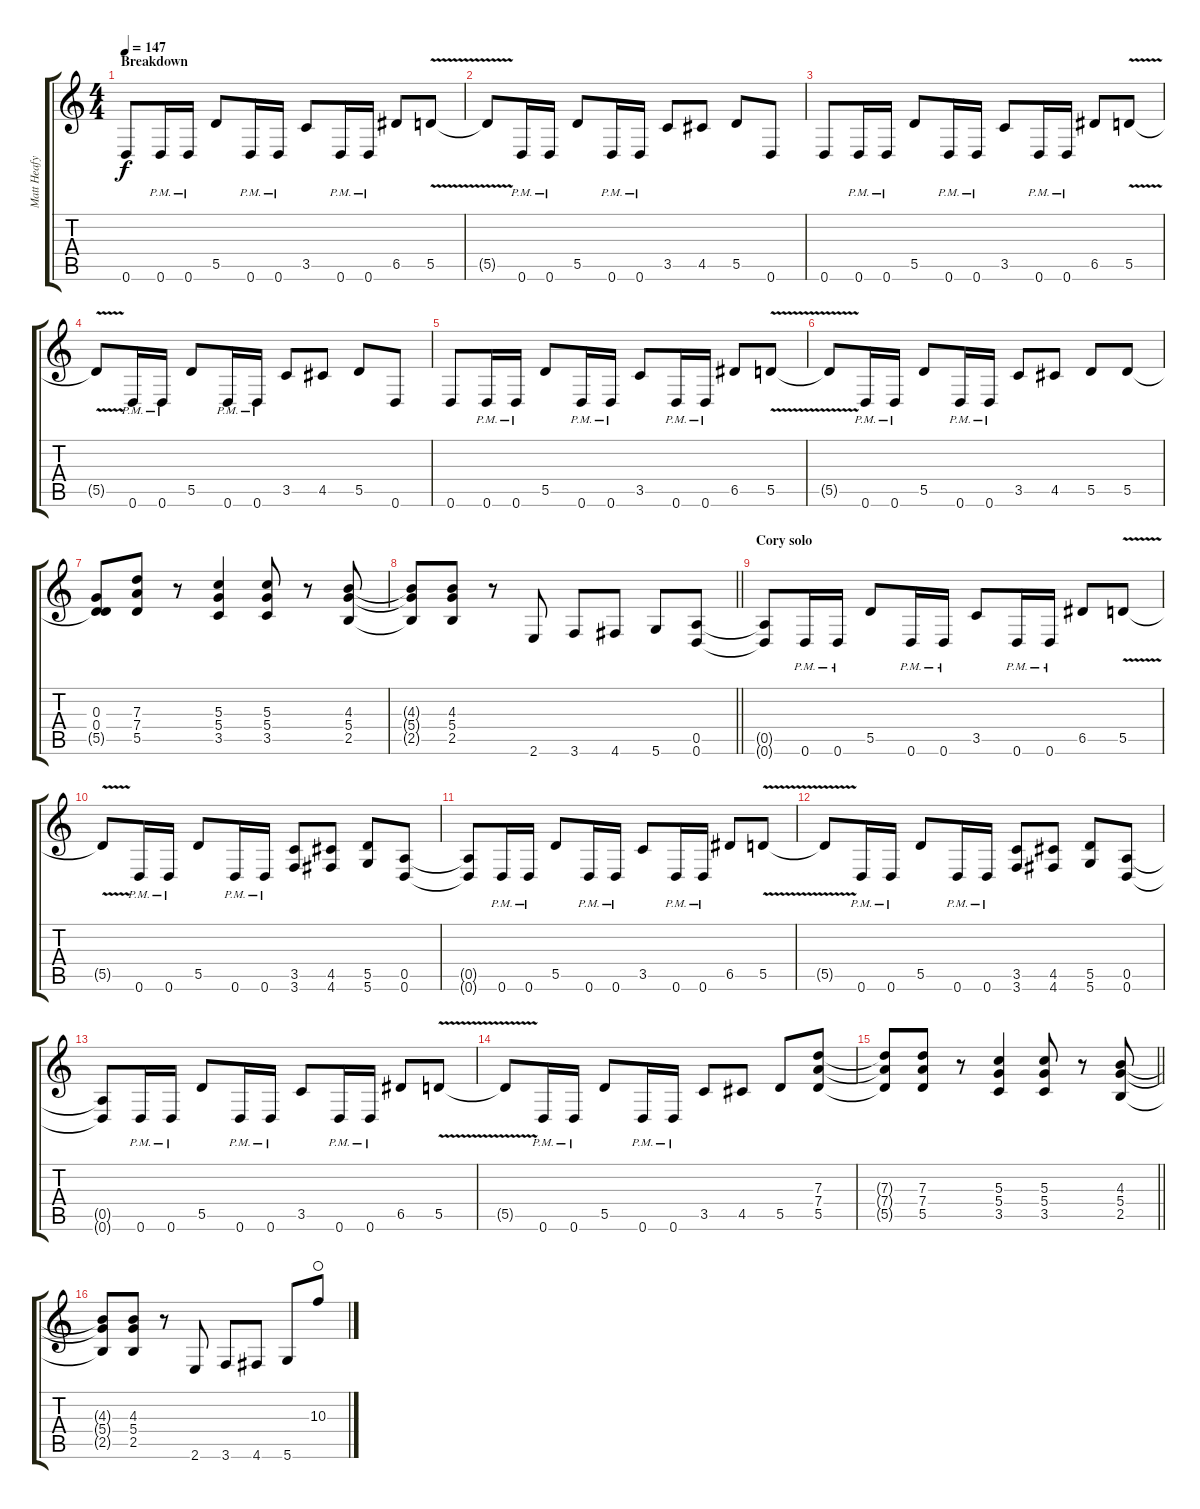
\track ("Matt Heafy" "Matt Heafy") {instrument distortionguitar}
\staff {score tabs}
\tuning (E4 B3 G3 D3 A2 D2) {hide}
\ts (4 4)
\section ("" "Breakdown")
\tempo 147
\clef g2
\ks c
0.6.8{dy f} 0.6{pm}.16 0.6{pm}.16 5.5.8 0.6{pm}.16 0.6{pm}.16 3.5.8 0.6{pm}.16 0.6{pm}.16 6.5.8 5.5{v}.8 |
5.5{t}.8 0.6{pm}.16 0.6{pm}.16 5.5.8 0.6{pm}.16 0.6{pm}.16 3.5.8 4.5.8 5.5.8 0.6.8 |
0.6.8 0.6{pm}.16 0.6{pm}.16 5.5.8 0.6{pm}.16 0.6{pm}.16 3.5.8 0.6{pm}.16 0.6{pm}.16 6.5.8 5.5{v}.8 |
5.5{t}.8 0.6{pm}.16 0.6{pm}.16 5.5.8 0.6{pm}.16 0.6{pm}.16 3.5.8 4.5.8 5.5.8 0.6.8 |
0.6.8 0.6{pm}.16 0.6{pm}.16 5.5.8 0.6{pm}.16 0.6{pm}.16 3.5.8 0.6{pm}.16 0.6{pm}.16 6.5.8 5.5{v}.8 |
5.5{t}.8 0.6{pm}.16 0.6{pm}.16 5.5.8 0.6{pm}.16 0.6{pm}.16 3.5.8 4.5.8 5.5.8 5.5.8 |
(0.3 0.4 5.5{t}).8 (7.3 7.4 5.5).8 r.8 (5.3 5.4 3.5).4 (5.3 5.4 3.5).8 r.8 (4.3 5.4 2.5).8 |
\barLineRight lightlight
(4.3{t} 5.4{t} 2.5{t}).8 (4.3 5.4 2.5).8 r.8 2.6.8 3.6.8 4.6.8 5.6.8 (0.5 0.6).8 |
\section ("" "Cory solo")
(0.5{t} 0.6{t}).8 0.6{pm}.16 0.6{pm}.16 5.5.8 0.6{pm}.16 0.6{pm}.16 3.5.8 0.6{pm}.16 0.6{pm}.16 6.5.8 5.5{v}.8 |
5.5{t}.8 0.6{pm}.16 0.6{pm}.16 5.5.8 0.6{pm}.16 0.6{pm}.16 (3.5 3.6).8 (4.5 4.6).8 (5.5 5.6).8 (0.5 0.6).8 |
(0.5{t} 0.6{t}).8 0.6{pm}.16 0.6{pm}.16 5.5.8 0.6{pm}.16 0.6{pm}.16 3.5.8 0.6{pm}.16 0.6{pm}.16 6.5.8 5.5{v}.8 |
5.5{t}.8 0.6{pm}.16 0.6{pm}.16 5.5.8 0.6{pm}.16 0.6{pm}.16 (3.5 3.6).8 (4.5 4.6).8 (5.5 5.6).8 (0.5 0.6).8 |
(0.5{t} 0.6{t}).8 0.6{pm}.16 0.6{pm}.16 5.5.8 0.6{pm}.16 0.6{pm}.16 3.5.8 0.6{pm}.16 0.6{pm}.16 6.5.8 5.5{v}.8 |
5.5{t}.8 0.6{pm}.16 0.6{pm}.16 5.5.8 0.6{pm}.16 0.6{pm}.16 3.5.8 4.5.8 5.5.8 (7.3 7.4 5.5).8 |
\barLineRight lightlight
(7.3{t} 7.4{t} 5.5{t}).8 (7.3 7.4 5.5).8 r.8 (5.3 5.4 3.5).4 (5.3 5.4 3.5).8 r.8 (4.3 5.4 2.5).8 |
(4.3{t} 5.4{t} 2.5{t}).8 (4.3 5.4 2.5).8 r.8 2.6.8 3.6.8 4.6.8 5.6.8 10.3.8{waho}
